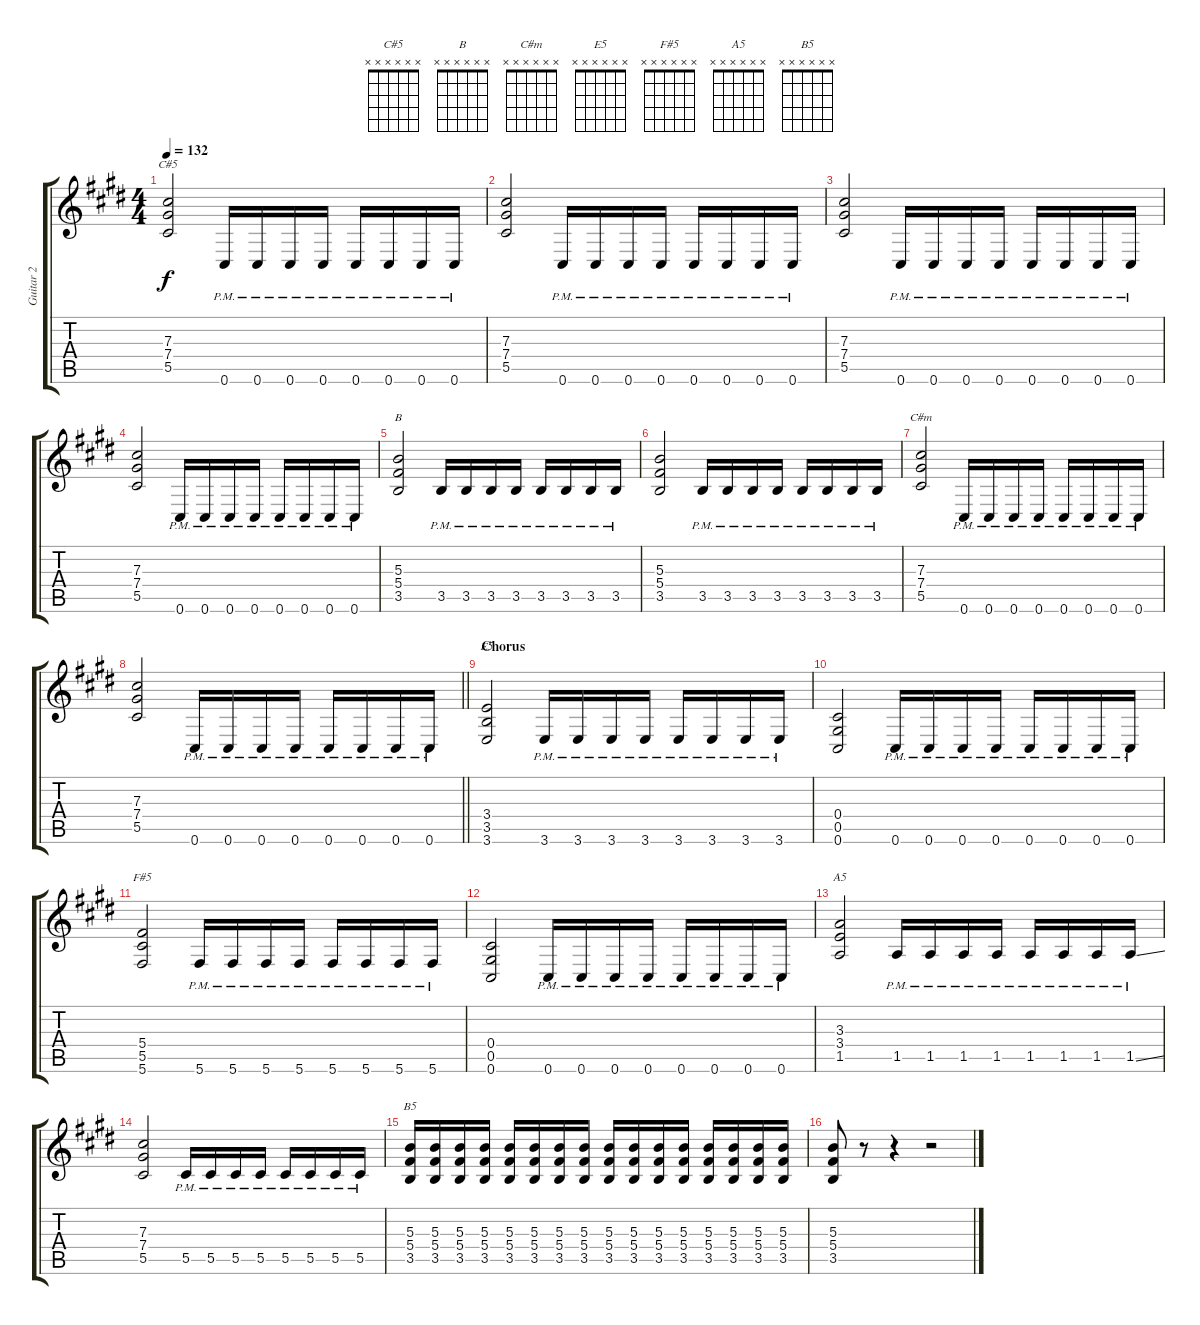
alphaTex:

\track ("Guitar 2" "Guitar 2") {instrument distortionguitar}
\staff {score tabs}
\tuning (Eb4 Bb3 Gb3 Db3 Ab2 Db2) {hide}
\chord ("C#5" x x x x x x)
\chord ("B" x x x x x x)
\chord ("C#m" x x x x x x)
\chord ("E5" x x x x x x)
\chord ("F#5" x x x x x x)
\chord ("A5" x x x x x x)
\chord ("B5" x x x x x x)
\ts (4 4)
\tempo 132
\clef g2
\ks c#minor
(7.3 7.4 5.5).2{ch "C#5" dy f} 0.6{pm}.16 0.6{pm}.16 0.6{pm}.16 0.6{pm}.16 0.6{pm}.16 0.6{pm}.16 0.6{pm}.16 0.6{pm}.16 |
(7.3 7.4 5.5).2 0.6{pm}.16 0.6{pm}.16 0.6{pm}.16 0.6{pm}.16 0.6{pm}.16 0.6{pm}.16 0.6{pm}.16 0.6{pm}.16 |
(7.3 7.4 5.5).2 0.6{pm}.16 0.6{pm}.16 0.6{pm}.16 0.6{pm}.16 0.6{pm}.16 0.6{pm}.16 0.6{pm}.16 0.6{pm}.16 |
(7.3 7.4 5.5).2 0.6{pm}.16 0.6{pm}.16 0.6{pm}.16 0.6{pm}.16 0.6{pm}.16 0.6{pm}.16 0.6{pm}.16 0.6{pm}.16 |
(5.3 5.4 3.5).2{ch "B"} 3.5{pm}.16 3.5{pm}.16 3.5{pm}.16 3.5{pm}.16 3.5{pm}.16 3.5{pm}.16 3.5{pm}.16 3.5{pm}.16 |
(5.3 5.4 3.5).2 3.5{pm}.16 3.5{pm}.16 3.5{pm}.16 3.5{pm}.16 3.5{pm}.16 3.5{pm}.16 3.5{pm}.16 3.5{pm}.16 |
(7.3 7.4 5.5).2{ch "C#m"} 0.6{pm}.16 0.6{pm}.16 0.6{pm}.16 0.6{pm}.16 0.6{pm}.16 0.6{pm}.16 0.6{pm}.16 0.6{pm}.16 |
\barLineRight lightlight
(7.3 7.4 5.5).2 0.6{pm}.16 0.6{pm}.16 0.6{pm}.16 0.6{pm}.16 0.6{pm}.16 0.6{pm}.16 0.6{pm}.16 0.6{pm}.16 |
\section ("" "Chorus")
(3.4 3.5 3.6).2{ch "E5"} 3.6{pm}.16 3.6{pm}.16 3.6{pm}.16 3.6{pm}.16 3.6{pm}.16 3.6{pm}.16 3.6{pm}.16 3.6{pm}.16 |
(0.4 0.5 0.6).2 0.6{pm}.16 0.6{pm}.16 0.6{pm}.16 0.6{pm}.16 0.6{pm}.16 0.6{pm}.16 0.6{pm}.16 0.6{pm}.16 |
(5.4 5.5 5.6).2{ch "F#5"} 5.6{pm}.16 5.6{pm}.16 5.6{pm}.16 5.6{pm}.16 5.6{pm}.16 5.6{pm}.16 5.6{pm}.16 5.6{pm}.16 |
(0.4 0.5 0.6).2 0.6{pm}.16 0.6{pm}.16 0.6{pm}.16 0.6{pm}.16 0.6{pm}.16 0.6{pm}.16 0.6{pm}.16 0.6{pm}.16 |
(3.3 3.4 1.5).2{ch "A5"} 1.5{pm}.16 1.5{pm}.16 1.5{pm}.16 1.5{pm}.16 1.5{pm}.16 1.5{pm}.16 1.5{pm}.16 1.5{ss pm}.16 |
(7.3 7.4 5.5).2 5.5{pm}.16 5.5{pm}.16 5.5{pm}.16 5.5{pm}.16 5.5{pm}.16 5.5{pm}.16 5.5{pm}.16 5.5{pm}.16 |
(5.3 5.4 3.5).16{ch "B5"} (5.3 5.4 3.5).16 (5.3 5.4 3.5).16 (5.3 5.4 3.5).16 (5.3 5.4 3.5).16 (5.3 5.4 3.5).16 (5.3 5.4 3.5).16 (5.3 5.4 3.5).16 (5.3 5.4 3.5).16 (5.3 5.4 3.5).16 (5.3 5.4 3.5).16 (5.3 5.4 3.5).16 (5.3 5.4 3.5).16 (5.3 5.4 3.5).16 (5.3 5.4 3.5).16 (5.3 5.4 3.5).16 |
(5.3 5.4 3.5).8 r.8 r.4 r.2
